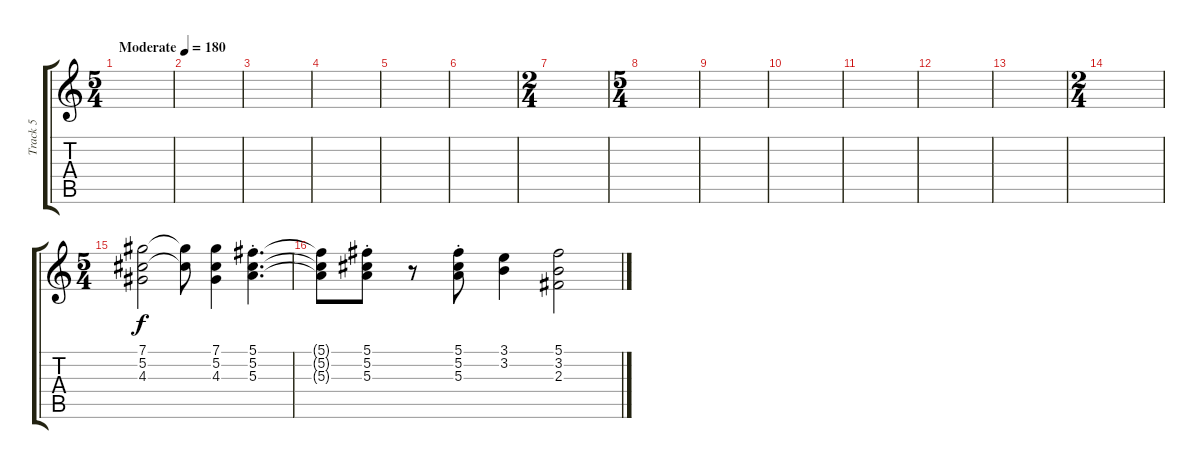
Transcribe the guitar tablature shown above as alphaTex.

\track ("Track 5" "Track 5") {instrument electricguitarjazz}
\staff {score tabs}
\tuning (Db4 Ab3 E3 B2 Gb2 Db2) {hide}
\ts (5 4)
\tempo (180 "Moderate")
\clef g2
\ks c
|
|
|
|
|
|
\ts (2 4)
|
\ts (5 4)
|
|
|
|
|
|
\ts (2 4)
|
\ts (5 4)
(7.1 5.2 4.3).2 (7.1{t} 5.2{t}).8 (7.1 5.2 4.3).4 (5.1 5.2 5.3{st}).4{d} |
(5.1{t} 5.2{t} 5.3{t}).8 (5.1 5.2{st} 5.3).8 r.8 (5.1 5.2{st} 5.3).8 (3.1 3.2).4 (5.1 3.2 2.3).2
